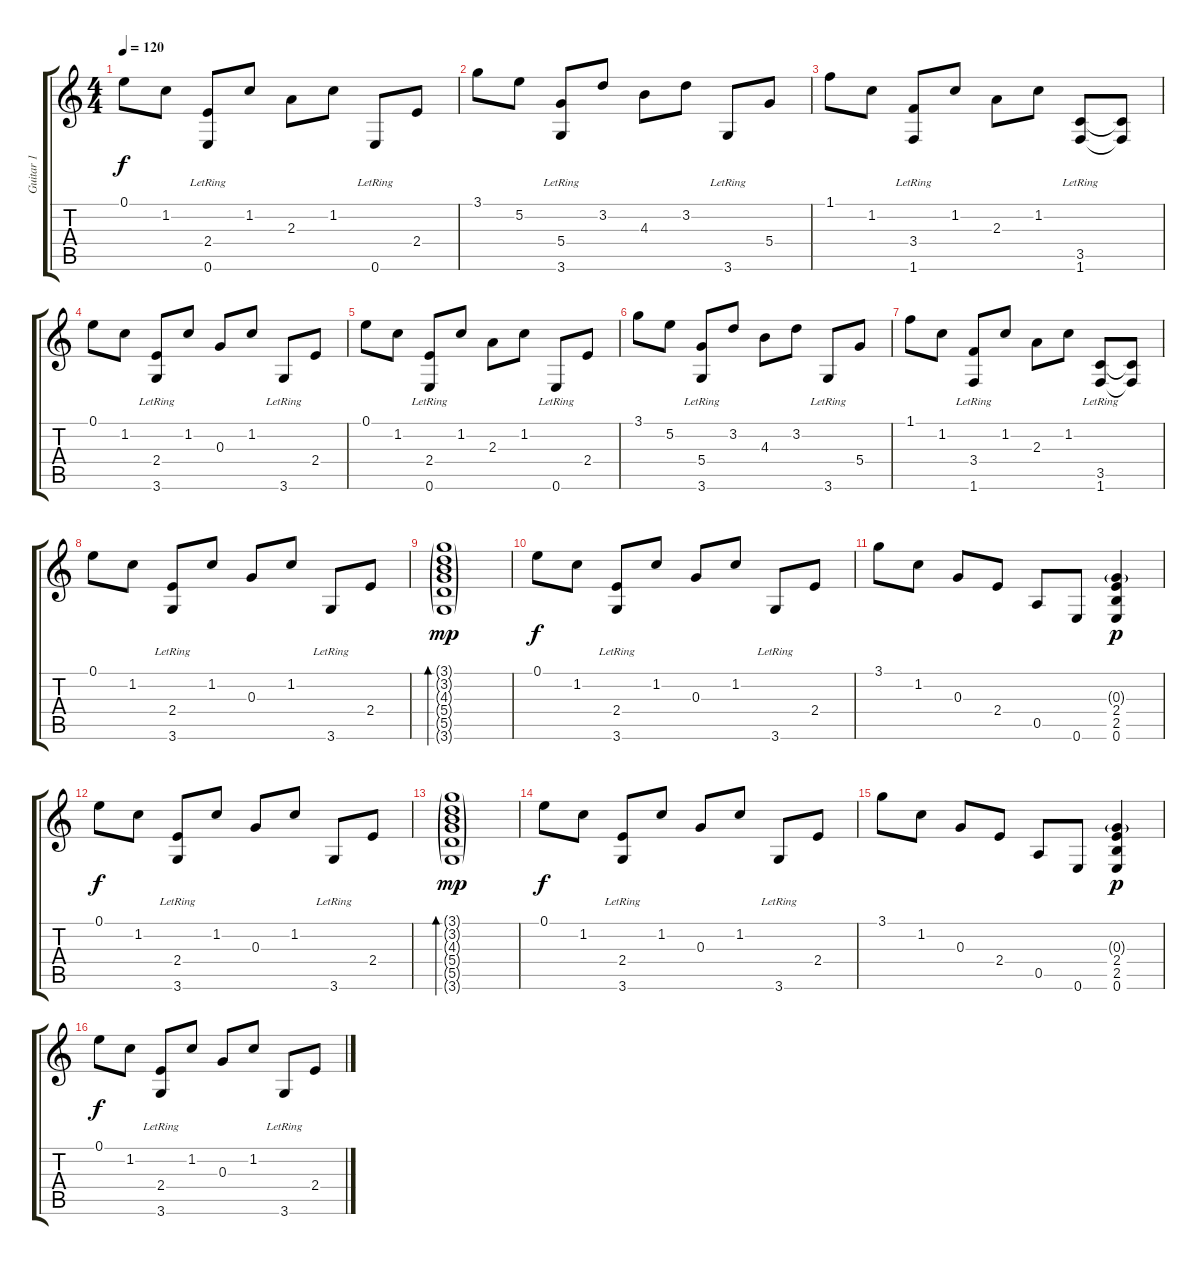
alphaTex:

\track ("Guitar 1" "Guitar 1") {instrument acousticguitarnylon}
\staff {score tabs}
\tuning (E4 B3 G3 D3 A2 E2) {hide}
\ts (4 4)
\tempo 120
\clef g2
\ks c
0.1.8{dy f} 1.2.8 (2.4 0.6{lr}).8 1.2.8 2.3.8 1.2.8 0.6{lr}.8 2.4.8 |
3.1.8 5.2.8 (5.4 3.6{lr}).8 3.2.8 4.3.8 3.2.8 3.6{lr}.8 5.4.8 |
1.1.8 1.2.8 (3.4 1.6{lr}).8 1.2.8 2.3.8 1.2.8 (3.5 1.6{lr}).8 (3.5{t} 1.6{t}).8 |
0.1.8 1.2.8 (2.4 3.6{lr}).8 1.2.8 0.3.8 1.2.8 3.6{lr}.8 2.4.8 |
0.1.8 1.2.8 (2.4 0.6{lr}).8 1.2.8 2.3.8 1.2.8 0.6{lr}.8 2.4.8 |
3.1.8 5.2.8 (5.4 3.6{lr}).8 3.2.8 4.3.8 3.2.8 3.6{lr}.8 5.4.8 |
1.1.8 1.2.8 (3.4 1.6{lr}).8 1.2.8 2.3.8 1.2.8 (3.5 1.6{lr}).8 (3.5{t} 1.6{t}).8 |
0.1.8 1.2.8 (2.4 3.6{lr}).8 1.2.8 0.3.8 1.2.8 3.6{lr}.8 2.4.8 |
(3.1{g} 3.2{g} 4.3{g} 5.4{g} 5.5{g} 3.6{g}).1{bd 60 dy mp} |
0.1.8{dy f} 1.2.8 (2.4 3.6{lr}).8 1.2.8 0.3.8 1.2.8 3.6{lr}.8 2.4.8 |
3.1.8 1.2.8 0.3.8 2.4.8 0.5.8 0.6.8 (0.3{g} 2.4 2.5 0.6).4{dy p} |
0.1.8{dy f} 1.2.8 (2.4 3.6{lr}).8 1.2.8 0.3.8 1.2.8 3.6{lr}.8 2.4.8 |
(3.1{g} 3.2{g} 4.3{g} 5.4{g} 5.5{g} 3.6{g}).1{bd 60 dy mp} |
0.1.8{dy f} 1.2.8 (2.4 3.6{lr}).8 1.2.8 0.3.8 1.2.8 3.6{lr}.8 2.4.8 |
3.1.8 1.2.8 0.3.8 2.4.8 0.5.8 0.6.8 (0.3{g} 2.4 2.5 0.6).4{dy p} |
0.1.8{dy f} 1.2.8 (2.4 3.6{lr}).8 1.2.8 0.3.8 1.2.8 3.6{lr}.8 2.4.8
